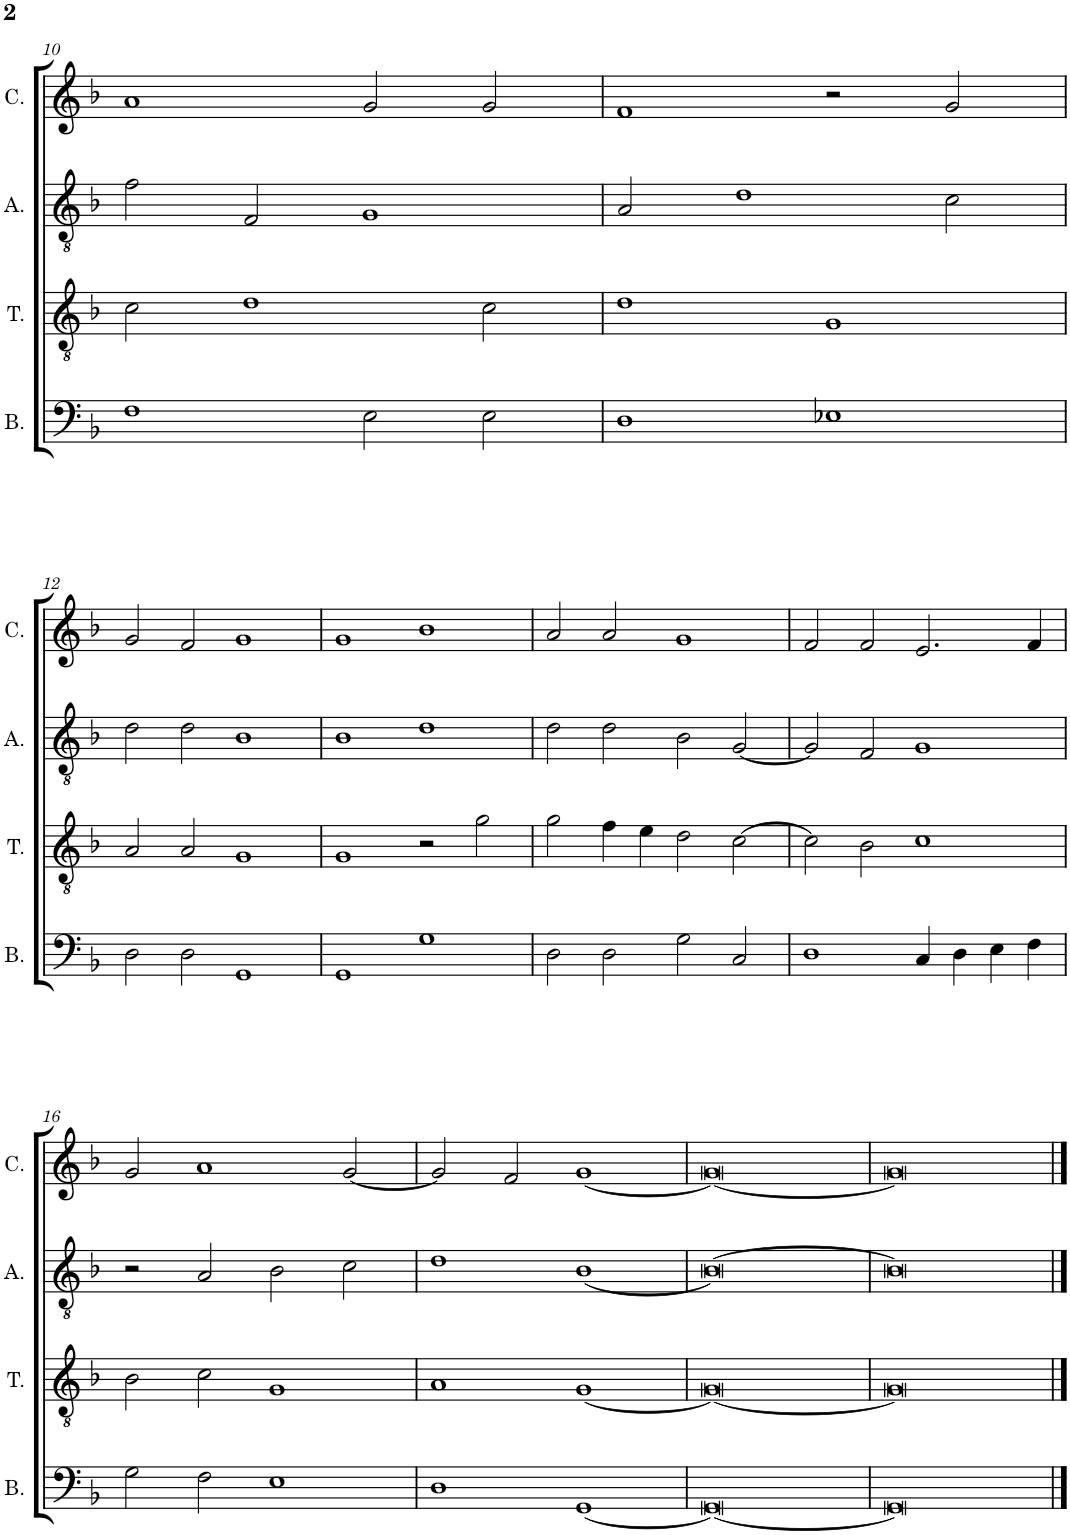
**kern	**kern	**kern	**kern
*part4	*part3	*part2	*part1
*staff4	*staff3	*staff2	*staff1
*I"Bassus	*I"Tenor	*I"Altus	*I"Cantus
*I'B.	*I'T.	*I'A.	*I'C.
!!LO:PB:g=z
*clefF4	*clefGv2	*clefGv2	*clefG2
*k[b-]	*k[b-]	*k[b-]	*k[b-]
*M2/1	*M2/1	*M2/1	*M2/1
=10	=10	=10	=10
1F	2c\	2f\	1a
.	1d	2F/	.
2E\	.	1G	2g/
2E\	2c\	.	2g/
=11	=11	=11	=11
1D	1d	2A/	1f
.	.	1d	.
1E-X	1G	.	2r
.	.	2c\	2g/
!!LO:LB:g=z
=12	=12	=12	=12
2D\	2A/	2d\	2g/
2D\	2A/	2d\	2f/
1GG	1G	1B-	1g
=13	=13	=13	=13
1GG	1G	1B-	1g
1G	2r	1d	1b-
.	2g\	.	.
=14	=14	=14	=14
2D\	2g\	2d\	2a/
2D\	4f\	2d\	2a/
.	4e\	.	.
2G\	2d\	2B-\	1g
2C/	[2c\	[2G/	.
=15	=15	=15	=15
1D	2c\]	2G/]	2f/
.	2B-\	2F/	2f/
4C/	1c	1G	2.e/
4D\	.	.	.
4E\	.	.	.
4F\	.	.	4f/
!!LO:LB:g=z
=16	=16	=16	=16
2G\	2B-\	2r	2g/
2F\	2c\	2A/	1a
1E	1G	2B-\	.
.	.	2c\	[2g/
=17	=17	=17	=17
1D	1A	1d	2g/]
.	.	.	2f/
[1GG	[1G	[1B-	[1g
=18	=18	=18	=18
0GG_	0G_	0B-_	0g_
=19	=19	=19	=19
0GG]	0G]	0B-]	0g]
==	==	==	==
*-	*-	*-	*-
